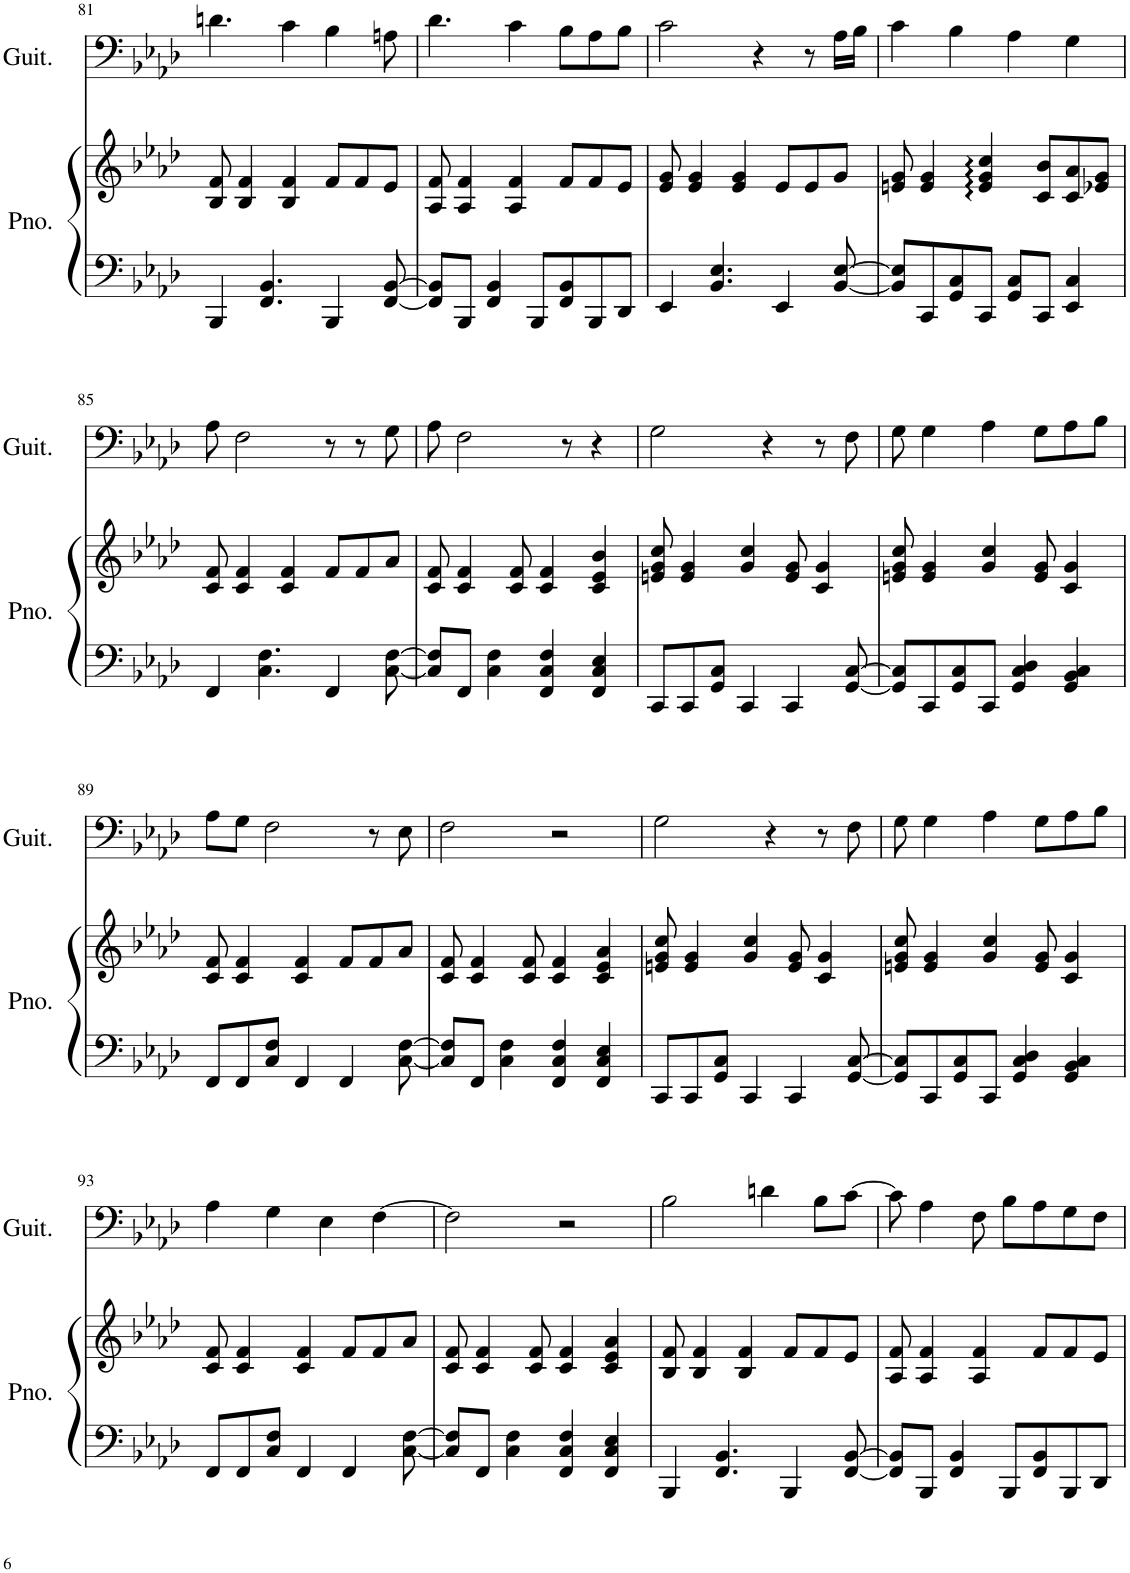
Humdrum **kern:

**kern	**kern	**kern
*part2	*part2	*part1
*staff3	*staff2	*staff1
*I"Piano	*	*I"Acoustic Guitar
*I'Pno.	*	*I'Guit.
!!LO:PB:g=z
*clefF4	*clefG2	*clefF4
*k[b-e-a-d-]	*k[b-e-a-d-]	*k[b-e-a-d-]
*M4/4	*M4/4	*M4/4
=81	=81	=81
4BBB-/	8B-/ 8f/	4.dn\
.	4B-/ 4f/	.
4.FF/ 4.BB-/	.	.
.	4B-/ 4f/	4c\
4BBB-/	8f/L	4B-\
.	8f/	.
[8FF/ [8BB-/	8e-/J	8An\
=82	=82	=82
8FF/] 8BB-/]L	8A-/ 8f/	4.d-\
8BBB-/J	4A-/ 4f/	.
4FF/ 4BB-/	.	.
.	4A-/ 4f/	4c\
8BBB-/L	.	.
8FF/ 8BB-/	8f/L	8B-\L
8BBB-/	8f/	8A-\
8DD-/J	8e-/J	8B-\J
=83	=83	=83
4EE-/	8e-/ 8g/	2c\
.	4e-/ 4g/	.
4.BB-/ 4.E-/	.	.
.	4e-/ 4g/	.
.	.	4r
4EE-/	8e-/L	.
.	8e-/	8r
[8BB-/ [8E-/	8g/J	16A-\LL
.	.	16B-\JJ
=84	=84	=84
8BB-/] 8E-/]L	8en/ 8g/	4c\
8CC/	4e/ 4g/	.
8GG/ 8C/	.	4B-\
8CC/J	4e/ 4g/ 4cc/	.
8GG/ 8C/L	.	4A-\
8CC/J	8c/ 8b-/L	.
4EE-/ 4C/	8c/ 8a-/	4G\
.	8e-X/ 8g/J	.
!!LO:LB:g=z
=85	=85	=85
4FF/	8c/ 8f/	8A-\
.	4c/ 4f/	2F\
4.C\ 4.F\	.	.
.	4c/ 4f/	.
4FF/	8f/L	8r
.	8f/	8r
[8C\ [8F\	8a-/J	8G\
=86	=86	=86
8C/] 8F/]L	8c/ 8f/	8A-\
8FF/J	4c/ 4f/	2F\
4C\ 4F\	.	.
.	8c/ 8f/	.
4FF/ 4C/ 4F/	4c/ 4f/	.
.	.	8r
4FF/ 4C/ 4E-/	4c/ 4e-/ 4b-/	4r
=87	=87	=87
8CC/L	8en/ 8g/ 8cc/	2G\
8CC/	4e/ 4g/	.
8GG/ 8C/J	.	.
4CC/	4g/ 4cc/	.
.	.	4r
4CC/	8e/ 8g/	.
.	4c/ 4g/	8r
[8GG/ [8C/	.	8F\
=88	=88	=88
8GG/] 8C/]L	8en/ 8g/ 8cc/	8G\
8CC/	4e/ 4g/	4G\
8GG/ 8C/	.	.
8CC/J	4g/ 4cc/	4A-\
4GG/ 4C/ 4D-/	.	.
.	8e/ 8g/	8G\L
4GG/ 4BB-/ 4C/	4c/ 4g/	8A-\
.	.	8B-\J
!!LO:LB:g=z
=89	=89	=89
8FF/L	8c/ 8f/	8A-\L
8FF/	4c/ 4f/	8G\J
8C/ 8F/J	.	2F\
4FF/	4c/ 4f/	.
4FF/	8f/L	.
.	8f/	8r
[8C\ [8F\	8a-/J	8E-\
=90	=90	=90
8C/] 8F/]L	8c/ 8f/	2F\
8FF/J	4c/ 4f/	.
4C\ 4F\	.	.
.	8c/ 8f/	.
4FF/ 4C/ 4F/	4c/ 4f/	2r
4FF/ 4C/ 4E-/	4c/ 4e-/ 4a-/	.
=91	=91	=91
8CC/L	8en/ 8g/ 8cc/	2G\
8CC/	4e/ 4g/	.
8GG/ 8C/J	.	.
4CC/	4g/ 4cc/	.
.	.	4r
4CC/	8e/ 8g/	.
.	4c/ 4g/	8r
[8GG/ [8C/	.	8F\
=92	=92	=92
8GG/] 8C/]L	8en/ 8g/ 8cc/	8G\
8CC/	4e/ 4g/	4G\
8GG/ 8C/	.	.
8CC/J	4g/ 4cc/	4A-\
4GG/ 4C/ 4D-/	.	.
.	8e/ 8g/	8G\L
4GG/ 4BB-/ 4C/	4c/ 4g/	8A-\
.	.	8B-\J
!!LO:LB:g=z
=93	=93	=93
8FF/L	8c/ 8f/	4A-\
8FF/	4c/ 4f/	.
8C/ 8F/J	.	4G\
4FF/	4c/ 4f/	.
.	.	4E-\
4FF/	8f/L	.
.	8f/	[4F\
[8C\ [8F\	8a-/J	.
=94	=94	=94
8C/] 8F/]L	8c/ 8f/	2F\]
8FF/J	4c/ 4f/	.
4C\ 4F\	.	.
.	8c/ 8f/	.
4FF/ 4C/ 4F/	4c/ 4f/	2r
4FF/ 4C/ 4E-/	4c/ 4e-/ 4a-/	.
=95	=95	=95
4BBB-/	8B-/ 8f/	2B-\
.	4B-/ 4f/	.
4.FF/ 4.BB-/	.	.
.	4B-/ 4f/	.
.	.	4dn\
4BBB-/	8f/L	.
.	8f/	8B-\L
[8FF/ [8BB-/	8e-/J	[8c\J
=96	=96	=96
8FF/] 8BB-/]L	8A-/ 8f/	8c\]
8BBB-/J	4A-/ 4f/	4A-\
4FF/ 4BB-/	.	.
.	4A-/ 4f/	8F\
8BBB-/L	.	8B-\L
8FF/ 8BB-/	8f/L	8A-\
8BBB-/	8f/	8G\
8DD-/J	8e-/J	8F\J
=	=	=
*-	*-	*-
